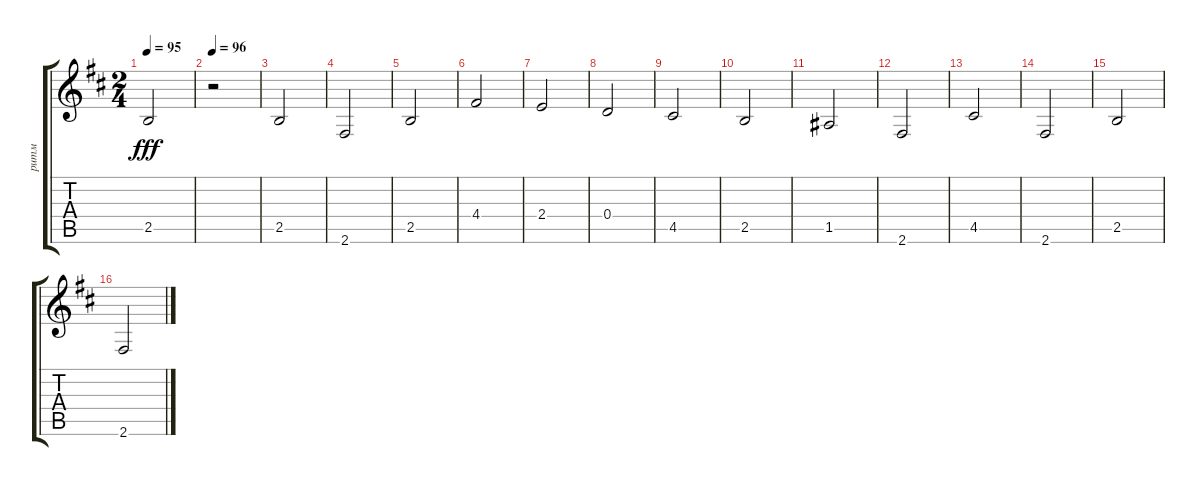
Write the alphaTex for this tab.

\track ("ритм" "ритм") {instrument acousticguitarsteel}
\staff {score tabs}
\tuning (E4 B3 G3 D3 A2 E2) {hide}
\ts (2 4)
\tempo 95
\clef g2
\ks bminor
2.5.2{dy fff} |
\tempo 96
r.2 |
2.5.2 |
2.6.2 |
2.5.2 |
4.4.2 |
2.4.2 |
0.4.2 |
4.5.2 |
2.5.2 |
1.5.2 |
2.6.2 |
4.5.2 |
2.6.2 |
2.5.2 |
2.6.2
